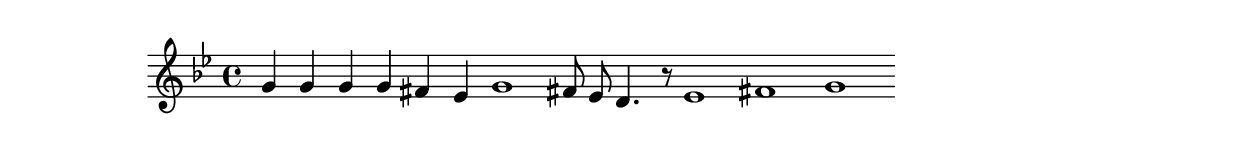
%% Do not edit this file; it is automatically
%% generated from LSR http://lsr.dsi.unimi.it
%% This file is in the public domain.
\version "2.13.16"

\header {
  lsrtags = "world-music"

%% Translation of GIT committish: 1d589aa04c20d7711bf662618adbdd6d445db29d
  texidoces = "
Para las improvisaciones o @emph{taqasim} que son libres durante unos
momentos, se puede omitir la indicación de compás y se puede usar
@code{\cadenzaOn}.  Podría ser necesario ajustar el estilo de
alteraciones accidentales, porque la ausencia de líneas divisorias
hará que la alteración aparezca una sola vez.  He aquí un ejemplo de
cómo podría ser el comienzo de una improvisación @emph{hijaz}:

"
doctitlees = "Improvisación de música árabe"

%% Translation of GIT committish: 0a868be38a775ecb1ef935b079000cebbc64de40
  texidocde = "
Bei Improvisation oder @emph{taqasim}, die zeitlich frei gespielt
werden, kann die Taktart ausgelassen werden und @code{\cadenzaOn}
kann eingesetzt werden.  Es kann nötig sein, den Versetzungszeichenstil
anzupassen, weil sonst die Versetzungszeichen nur einmal ausgegeben
werden, da keine Taktlinien gesetzt sind.  Hier ein Beispiel, wie
der Begin einer @emph{hijaz}-Improvisation aussehen könnte:

"

  doctitlede = "Arabische Improvisation"

  texidoc = "
For improvisations or taqasim which are temporarily free, the time
signature can be omitted and @code{\\cadenzaOn} can be used.  Adjusting
the accidental style might be required, since the absence of bar lines
will cause the accidental to be marked only once.  Here is an example
of what could be the start of a hijaz improvisation:

"
  doctitle = "Arabic improvisation"
} % begin verbatim

\include "arabic.ly"

\relative sol' {
  \key re \kurd
  #(set-accidental-style 'forget)
  \cadenzaOn
  sol4 sol sol sol fad mib sol1 fad8 mib re4. r8 mib1 fad sol
}
